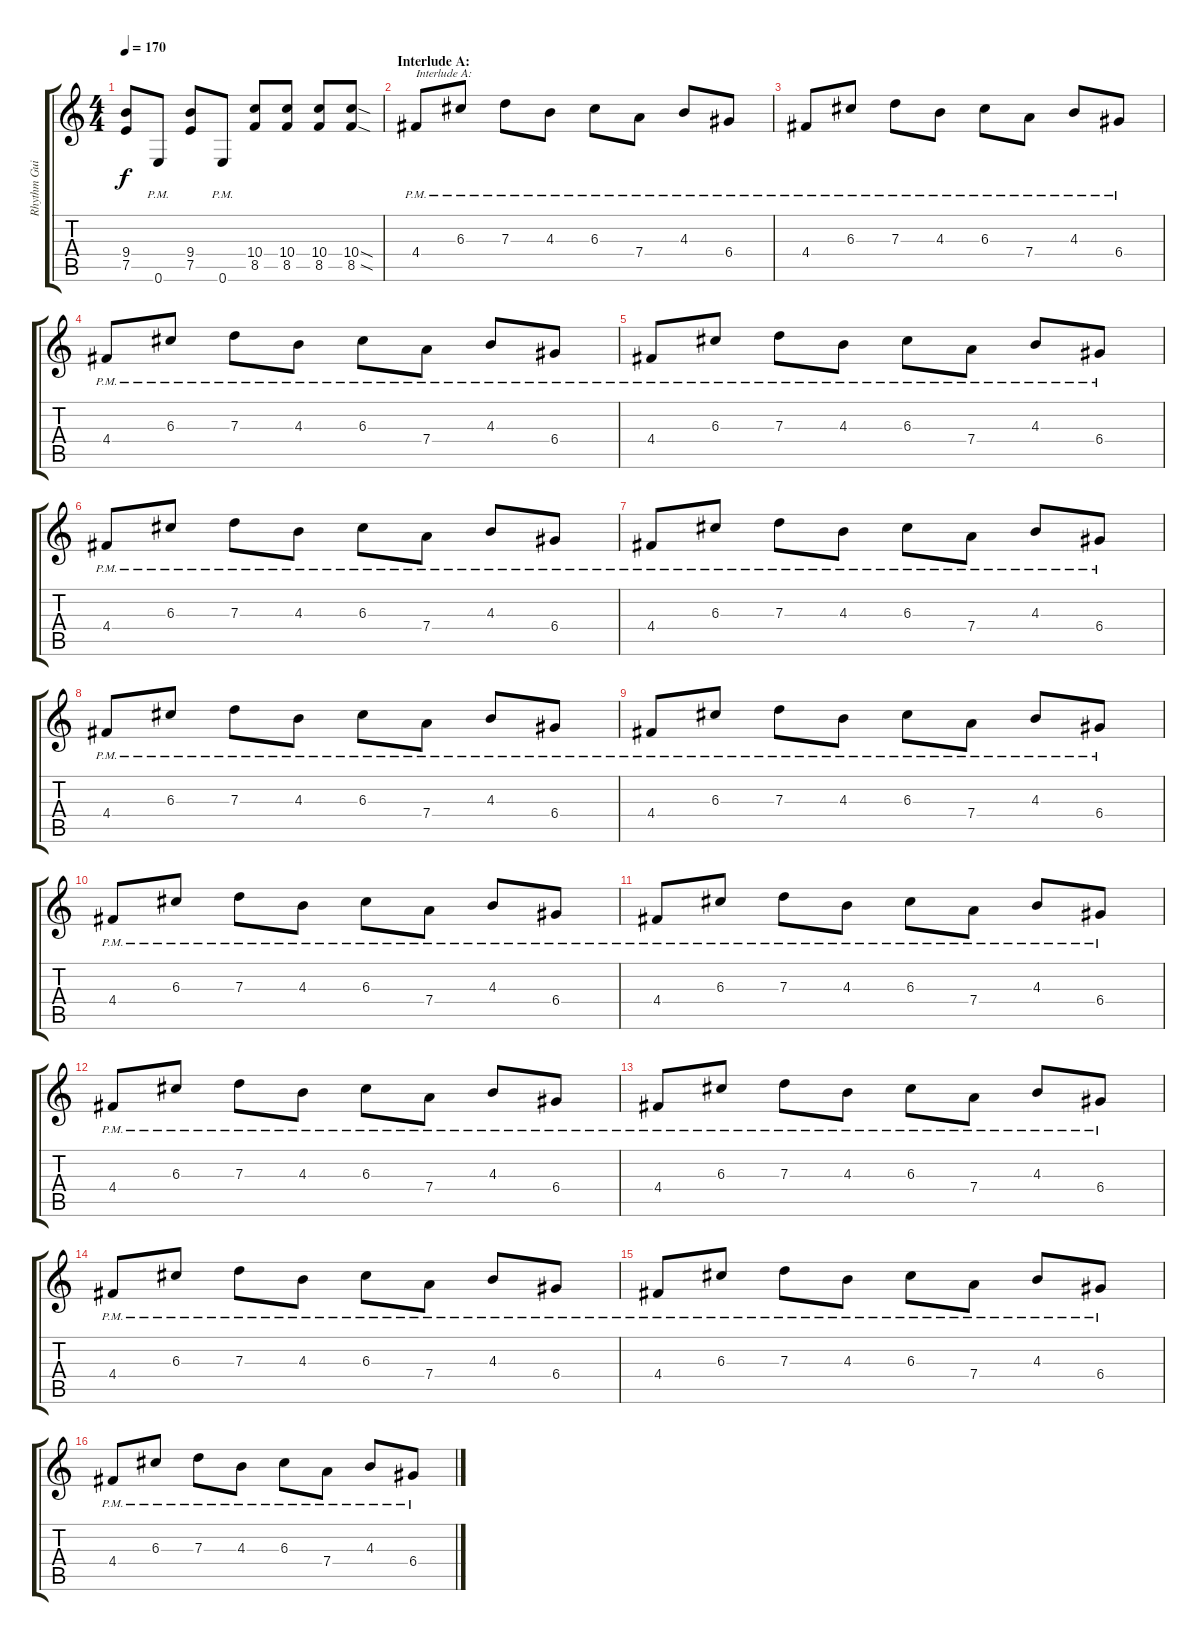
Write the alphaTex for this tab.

\track ("Rhythm Guitar 2" "Rhythm Gui") {instrument distortionguitar}
\staff {score tabs}
\tuning (E4 B3 G3 D3 A2 E2) {hide}
\ts (4 4)
\tempo 170
\clef g2
\ks c
(9.4 7.5).8{dy f} 0.6{pm}.8 (9.4 7.5).8 0.6{pm}.8 (10.4 8.5).8 (10.4 8.5).8 (10.4 8.5).8 (10.4{sod} 8.5{sod}).8 |
\section ("" "Interlude A:")
4.4{pm}.8{txt "Interlude A:"} 6.3{pm}.8 7.3{pm}.8 4.3{pm}.8 6.3{pm}.8 7.4{pm}.8 4.3{pm}.8 6.4{pm}.8 |
4.4{pm}.8 6.3{pm}.8 7.3{pm}.8 4.3{pm}.8 6.3{pm}.8 7.4{pm}.8 4.3{pm}.8 6.4{pm}.8 |
4.4{pm}.8 6.3{pm}.8 7.3{pm}.8 4.3{pm}.8 6.3{pm}.8 7.4{pm}.8 4.3{pm}.8 6.4{pm}.8 |
4.4{pm}.8 6.3{pm}.8 7.3{pm}.8 4.3{pm}.8 6.3{pm}.8 7.4{pm}.8 4.3{pm}.8 6.4{pm}.8 |
4.4{pm}.8 6.3{pm}.8 7.3{pm}.8 4.3{pm}.8 6.3{pm}.8 7.4{pm}.8 4.3{pm}.8 6.4{pm}.8 |
4.4{pm}.8 6.3{pm}.8 7.3{pm}.8 4.3{pm}.8 6.3{pm}.8 7.4{pm}.8 4.3{pm}.8 6.4{pm}.8 |
4.4{pm}.8 6.3{pm}.8 7.3{pm}.8 4.3{pm}.8 6.3{pm}.8 7.4{pm}.8 4.3{pm}.8 6.4{pm}.8 |
4.4{pm}.8 6.3{pm}.8 7.3{pm}.8 4.3{pm}.8 6.3{pm}.8 7.4{pm}.8 4.3{pm}.8 6.4{pm}.8 |
4.4{pm}.8 6.3{pm}.8 7.3{pm}.8 4.3{pm}.8 6.3{pm}.8 7.4{pm}.8 4.3{pm}.8 6.4{pm}.8 |
4.4{pm}.8 6.3{pm}.8 7.3{pm}.8 4.3{pm}.8 6.3{pm}.8 7.4{pm}.8 4.3{pm}.8 6.4{pm}.8 |
4.4{pm}.8 6.3{pm}.8 7.3{pm}.8 4.3{pm}.8 6.3{pm}.8 7.4{pm}.8 4.3{pm}.8 6.4{pm}.8 |
4.4{pm}.8 6.3{pm}.8 7.3{pm}.8 4.3{pm}.8 6.3{pm}.8 7.4{pm}.8 4.3{pm}.8 6.4{pm}.8 |
4.4{pm}.8 6.3{pm}.8 7.3{pm}.8 4.3{pm}.8 6.3{pm}.8 7.4{pm}.8 4.3{pm}.8 6.4{pm}.8 |
4.4{pm}.8 6.3{pm}.8 7.3{pm}.8 4.3{pm}.8 6.3{pm}.8 7.4{pm}.8 4.3{pm}.8 6.4{pm}.8 |
4.4{pm}.8 6.3{pm}.8 7.3{pm}.8 4.3{pm}.8 6.3{pm}.8 7.4{pm}.8 4.3{pm}.8 6.4{pm}.8
